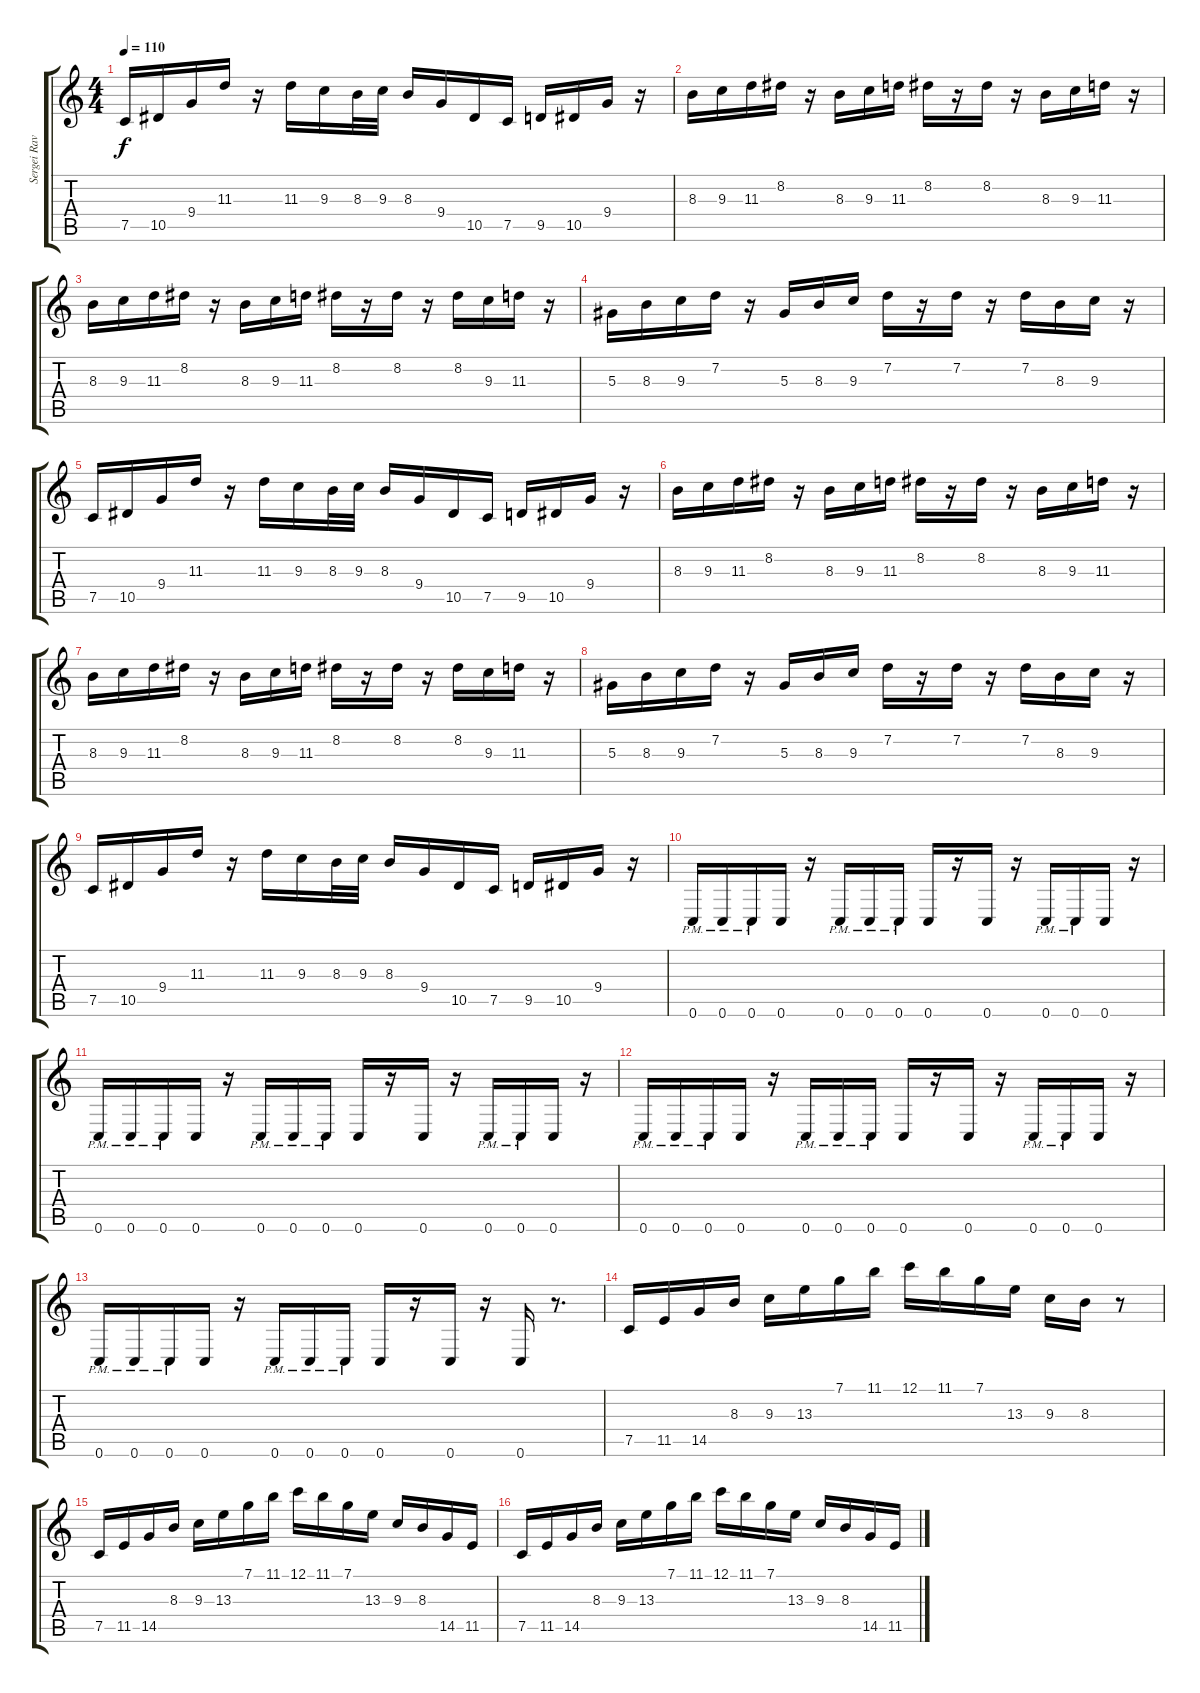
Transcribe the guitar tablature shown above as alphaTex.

\track ("Sergei Ravinskiy" "Sergei Rav") {instrument distortionguitar}
\staff {score tabs}
\tuning (C4 G3 Eb3 Bb2 F2 C2) {hide}
\ts (4 4)
\tempo 110
\clef g2
\ks c
7.5.16{dy f} 10.5.16 9.4.16 11.3.16 r.16 11.3.16 9.3.16 8.3.32 9.3.32 8.3.16 9.4.16 10.5.16 7.5.16 9.5.16 10.5.16 9.4.16 r.16 |
8.3.16 9.3.16 11.3.16 8.2.16 r.16 8.3.16 9.3.16 11.3.16 8.2.16 r.16 8.2.16 r.16 8.3.16 9.3.16 11.3.16 r.16 |
8.3.16 9.3.16 11.3.16 8.2.16 r.16 8.3.16 9.3.16 11.3.16 8.2.16 r.16 8.2.16 r.16 8.2.16 9.3.16 11.3.16 r.16 |
5.3.16 8.3.16 9.3.16 7.2.16 r.16 5.3.16 8.3.16 9.3.16 7.2.16 r.16 7.2.16 r.16 7.2.16 8.3.16 9.3.16 r.16 |
7.5.16 10.5.16 9.4.16 11.3.16 r.16 11.3.16 9.3.16 8.3.32 9.3.32 8.3.16 9.4.16 10.5.16 7.5.16 9.5.16 10.5.16 9.4.16 r.16 |
8.3.16 9.3.16 11.3.16 8.2.16 r.16 8.3.16 9.3.16 11.3.16 8.2.16 r.16 8.2.16 r.16 8.3.16 9.3.16 11.3.16 r.16 |
8.3.16 9.3.16 11.3.16 8.2.16 r.16 8.3.16 9.3.16 11.3.16 8.2.16 r.16 8.2.16 r.16 8.2.16 9.3.16 11.3.16 r.16 |
5.3.16 8.3.16 9.3.16 7.2.16 r.16 5.3.16 8.3.16 9.3.16 7.2.16 r.16 7.2.16 r.16 7.2.16 8.3.16 9.3.16 r.16 |
7.5.16 10.5.16 9.4.16 11.3.16 r.16 11.3.16 9.3.16 8.3.32 9.3.32 8.3.16 9.4.16 10.5.16 7.5.16 9.5.16 10.5.16 9.4.16 r.16 |
0.6{pm}.16 0.6{pm}.16 0.6{pm}.16 0.6.16 r.16 0.6{pm}.16 0.6{pm}.16 0.6{pm}.16 0.6.16 r.16 0.6.16 r.16 0.6{pm}.16 0.6{pm}.16 0.6.16 r.16 |
0.6{pm}.16 0.6{pm}.16 0.6{pm}.16 0.6.16 r.16 0.6{pm}.16 0.6{pm}.16 0.6{pm}.16 0.6.16 r.16 0.6.16 r.16 0.6{pm}.16 0.6{pm}.16 0.6.16 r.16 |
0.6{pm}.16 0.6{pm}.16 0.6{pm}.16 0.6.16 r.16 0.6{pm}.16 0.6{pm}.16 0.6{pm}.16 0.6.16 r.16 0.6.16 r.16 0.6{pm}.16 0.6{pm}.16 0.6.16 r.16 |
0.6{pm}.16 0.6{pm}.16 0.6{pm}.16 0.6.16 r.16 0.6{pm}.16 0.6{pm}.16 0.6{pm}.16 0.6.16 r.16 0.6.16 r.16 0.6.16 r.8{d} |
7.5.16 11.5.16 14.5.16 8.3.16 9.3.16 13.3.16 7.1.16 11.1.16 12.1.16 11.1.16 7.1.16 13.3.16 9.3.16 8.3.16 r.8 |
7.5.16 11.5.16 14.5.16 8.3.16 9.3.16 13.3.16 7.1.16 11.1.16 12.1.16 11.1.16 7.1.16 13.3.16 9.3.16 8.3.16 14.5.16 11.5.16 |
7.5.16 11.5.16 14.5.16 8.3.16 9.3.16 13.3.16 7.1.16 11.1.16 12.1.16 11.1.16 7.1.16 13.3.16 9.3.16 8.3.16 14.5.16 11.5.16
